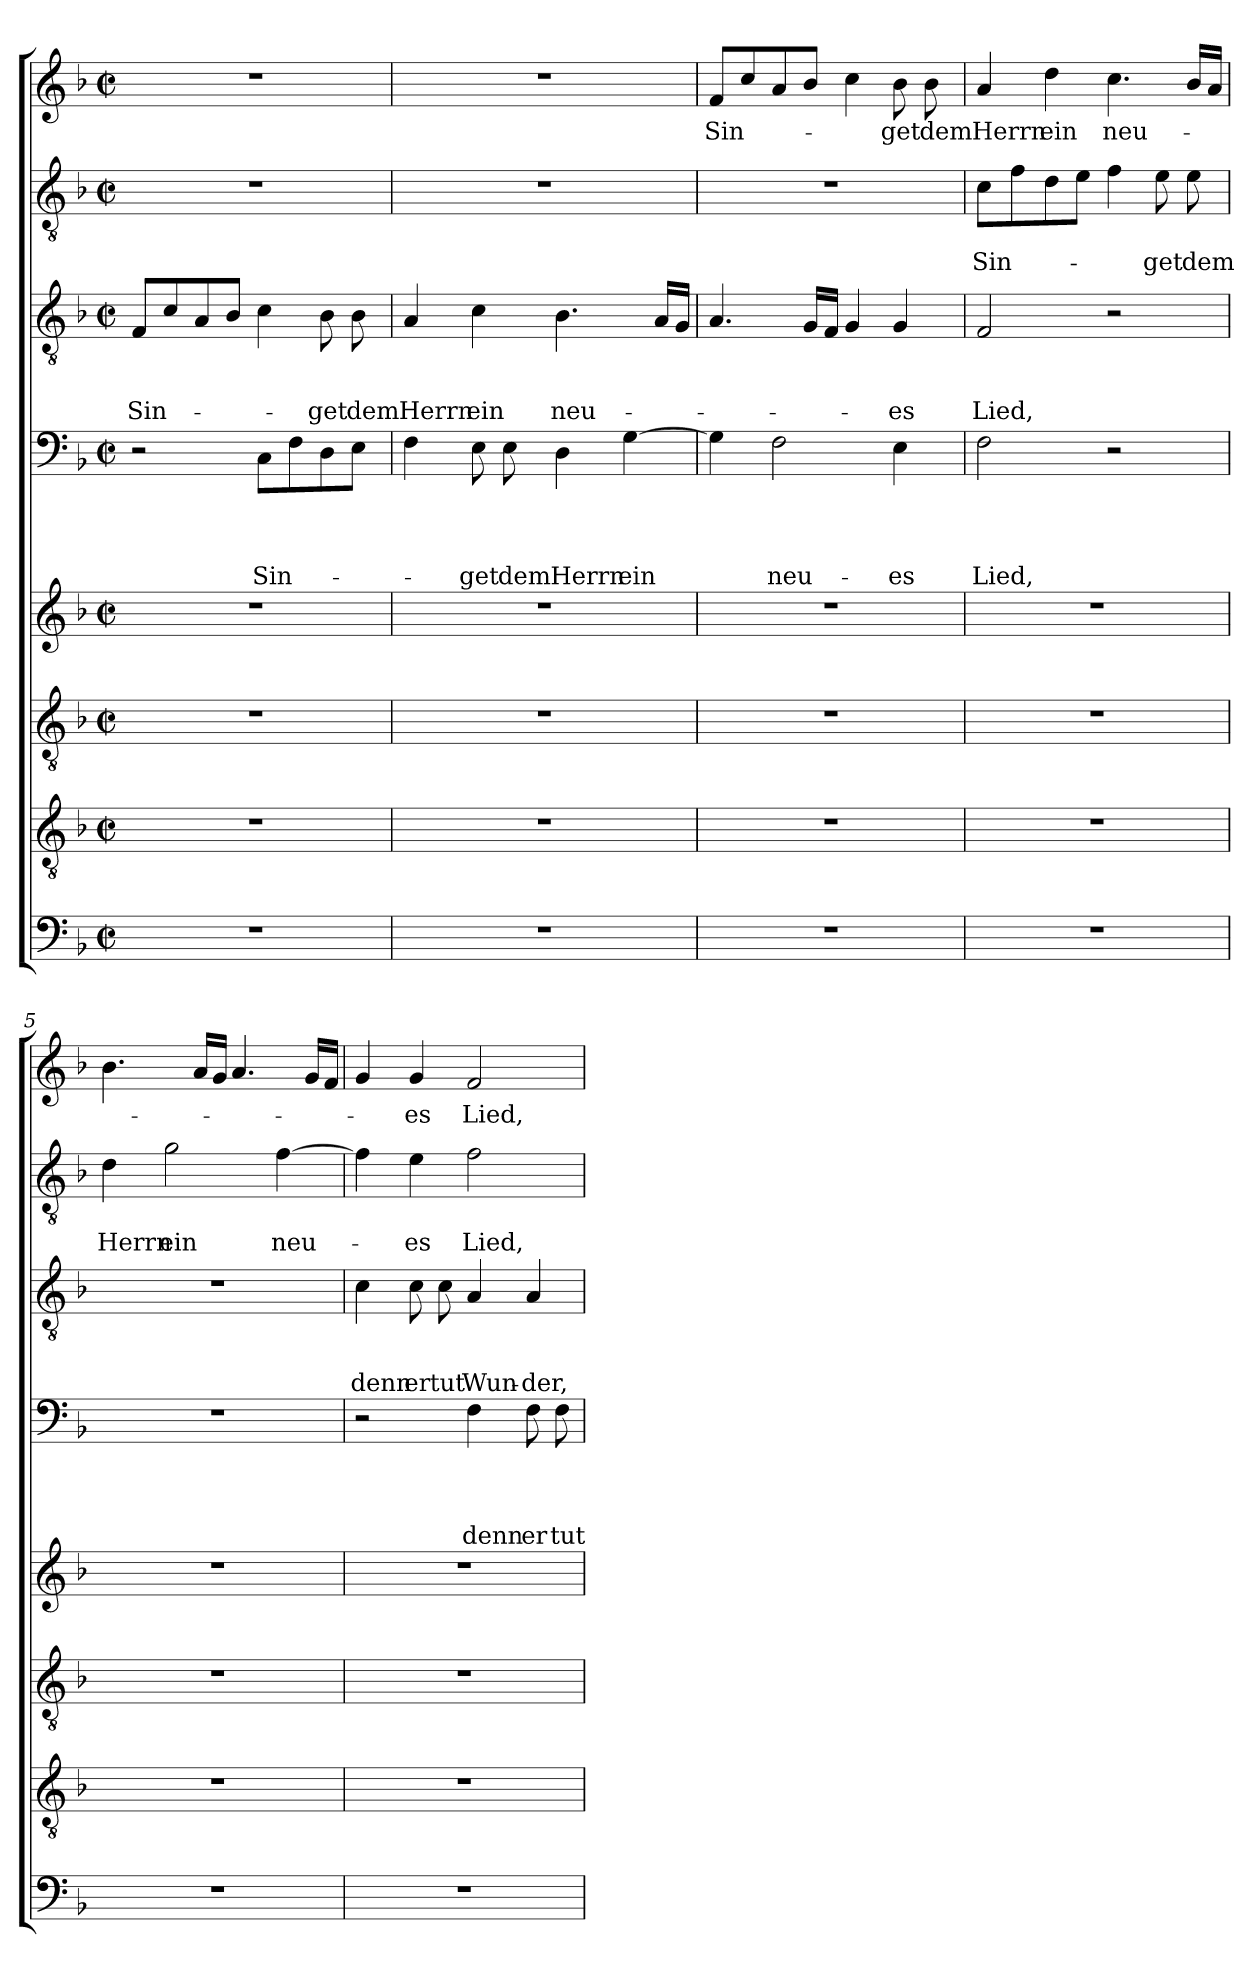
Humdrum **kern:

**kern	**kern	**kern	**kern	**kern	**text	**text	**text	**text	**kern	**text	**text	**text	**kern	**text	**text	**kern	**text
*part8	*part7	*part6	*part5	*part4	*part4	*part4	*part4	*part4	*part3	*part3	*part3	*part3	*part2	*part2	*part2	*part1	*part1
*staff8	*staff7	*staff6	*staff5	*staff4	*staff4	*staff4	*staff4	*staff4	*staff3	*staff3	*staff3	*staff3	*staff2	*staff2	*staff2	*staff1	*staff1
*clefF4	*clefGv2	*clefGv2	*clefG2	*clefF4	*	*	*	*	*clefGv2	*	*	*	*clefGv2	*	*	*clefG2	*
*k[b-]	*k[b-]	*k[b-]	*k[b-]	*k[b-]	*	*	*	*	*k[b-]	*	*	*	*k[b-]	*	*	*k[b-]	*
*F:	*F:	*F:	*F:	*F:	*	*	*	*	*F:	*	*	*	*F:	*	*	*F:	*
*M2/2	*M2/2	*M2/2	*M2/2	*M2/2	*	*	*	*	*M2/2	*	*	*	*M2/2	*	*	*M2/2	*
*met(c|)	*met(c|)	*met(c|)	*met(c|)	*met(c|)	*	*	*	*	*met(c|)	*	*	*	*met(c|)	*	*	*met(c|)	*
=1	=1	=1	=1	=1	=1	=1	=1	=1	=1	=1	=1	=1	=1	=1	=1	=1	=1
!	!	!	!	!	!	!	!	!	!	!	!	!LO:LY:b	!	!	!	!	!
1r	1r	1r	1r	2r	.	.	.	.	8F/L	.	.	Sin-	1r	.	.	1r	.
.	.	.	.	.	.	.	.	.	8c/	.	.	.	.	.	.	.	.
.	.	.	.	.	.	.	.	.	8A/	.	.	.	.	.	.	.	.
.	.	.	.	.	.	.	.	.	8B-/J	.	.	.	.	.	.	.	.
!	!	!	!	!	!	!	!	!LO:LY:b	!	!	!	!	!	!	!	!	!
.	.	.	.	8C\L	.	.	.	Sin-	4c\	.	.	.	.	.	.	.	.
.	.	.	.	8F\	.	.	.	.	.	.	.	.	.	.	.	.	.
!	!	!	!	!	!	!	!	!	!	!	!	!LO:LY:b	!	!	!	!	!
.	.	.	.	8D\	.	.	.	.	8B-\	.	.	-get	.	.	.	.	.
!	!	!	!	!	!	!	!	!	!	!	!	!LO:LY:b	!	!	!	!	!
.	.	.	.	8E\J	.	.	.	.	8B-\	.	.	dem	.	.	.	.	.
=2	=2	=2	=2	=2	=2	=2	=2	=2	=2	=2	=2	=2	=2	=2	=2	=2	=2
!	!	!	!	!	!	!	!	!	!	!	!	!LO:LY:b	!	!	!	!	!
1r	1r	1r	1r	4F\	.	.	.	.	4A/	.	.	Herrn	1r	.	.	1r	.
!	!	!	!	!	!	!	!	!LO:LY:b	!	!	!	!LO:LY:b	!	!	!	!	!
.	.	.	.	8E\	.	.	.	-get	4c\	.	.	ein	.	.	.	.	.
!	!	!	!	!	!	!	!	!LO:LY:b	!	!	!	!	!	!	!	!	!
.	.	.	.	8E\	.	.	.	dem	.	.	.	.	.	.	.	.	.
!	!	!	!	!	!	!	!	!LO:LY:b	!	!	!	!LO:LY:b	!	!	!	!	!
.	.	.	.	4D\	.	.	.	Herrn	4.B-\	.	.	neu-	.	.	.	.	.
!	!	!	!	!	!	!	!	!LO:LY:b	!	!	!	!	!	!	!	!	!
.	.	.	.	[4G\	.	.	.	ein	.	.	.	.	.	.	.	.	.
.	.	.	.	.	.	.	.	.	16A/LL	.	.	.	.	.	.	.	.
.	.	.	.	.	.	.	.	.	16G/JJ	.	.	.	.	.	.	.	.
=3	=3	=3	=3	=3	=3	=3	=3	=3	=3	=3	=3	=3	=3	=3	=3	=3	=3
!	!	!	!	!	!	!	!	!	!	!	!	!	!	!	!	!	!LO:LY:b
1r	1r	1r	1r	4G\]	.	.	.	.	4.A/	.	.	.	1r	.	.	8f/L	Sin-
.	.	.	.	.	.	.	.	.	.	.	.	.	.	.	.	8cc/	.
!	!	!	!	!	!	!	!	!LO:LY:b	!	!	!	!	!	!	!	!	!
.	.	.	.	2F\	.	.	.	neu-	.	.	.	.	.	.	.	8a/	.
.	.	.	.	.	.	.	.	.	16G/LL	.	.	.	.	.	.	8b-/J	.
.	.	.	.	.	.	.	.	.	16F/JJ	.	.	.	.	.	.	.	.
.	.	.	.	.	.	.	.	.	4G/	.	.	.	.	.	.	4cc\	.
!	!	!	!	!	!	!	!	!LO:LY:b	!	!	!	!LO:LY:b	!	!	!	!	!LO:LY:b
.	.	.	.	4E\	.	.	.	-es	4G/	.	.	-es	.	.	.	8b-\	-get
!	!	!	!	!	!	!	!	!	!	!	!	!	!	!	!	!	!LO:LY:b
.	.	.	.	.	.	.	.	.	.	.	.	.	.	.	.	8b-\	dem
=4	=4	=4	=4	=4	=4	=4	=4	=4	=4	=4	=4	=4	=4	=4	=4	=4	=4
!	!	!	!	!	!	!	!	!LO:LY:b	!	!	!	!LO:LY:b	!	!	!LO:LY:b	!	!LO:LY:b
1r	1r	1r	1r	2F\	.	.	.	Lied,	2F/	.	.	Lied,	8c\L	.	Sin-	4a/	Herrn
.	.	.	.	.	.	.	.	.	.	.	.	.	8f\	.	.	.	.
!	!	!	!	!	!	!	!	!	!	!	!	!	!	!	!	!	!LO:LY:b
.	.	.	.	.	.	.	.	.	.	.	.	.	8d\	.	.	4dd\	ein
.	.	.	.	.	.	.	.	.	.	.	.	.	8e\J	.	.	.	.
!	!	!	!	!	!	!	!	!	!	!	!	!	!	!	!	!	!LO:LY:b
.	.	.	.	2r	.	.	.	.	2r	.	.	.	4f\	.	.	4.cc\	neu-
!	!	!	!	!	!	!	!	!	!	!	!	!	!	!	!LO:LY:b	!	!
.	.	.	.	.	.	.	.	.	.	.	.	.	8e\	.	-get	.	.
!	!	!	!	!	!	!	!	!	!	!	!	!	!	!	!LO:LY:b	!	!
.	.	.	.	.	.	.	.	.	.	.	.	.	8e\	.	dem	16b-/LL	.
.	.	.	.	.	.	.	.	.	.	.	.	.	.	.	.	16a/JJ	.
=5	=5	=5	=5	=5	=5	=5	=5	=5	=5	=5	=5	=5	=5	=5	=5	=5	=5
!	!	!	!	!	!	!	!	!	!	!	!	!	!	!	!LO:LY:b	!	!
1r	1r	1r	1r	1r	.	.	.	.	1r	.	.	.	4d\	.	Herrn	4.b-\	.
!	!	!	!	!	!	!	!	!	!	!	!	!	!	!	!LO:LY:b	!	!
.	.	.	.	.	.	.	.	.	.	.	.	.	2g\	.	ein	.	.
.	.	.	.	.	.	.	.	.	.	.	.	.	.	.	.	16a/LL	.
.	.	.	.	.	.	.	.	.	.	.	.	.	.	.	.	16g/JJ	.
.	.	.	.	.	.	.	.	.	.	.	.	.	.	.	.	4.a/	.
!	!	!	!	!	!	!	!	!	!	!	!	!	!	!	!LO:LY:b	!	!
.	.	.	.	.	.	.	.	.	.	.	.	.	[4f\	.	neu-	.	.
.	.	.	.	.	.	.	.	.	.	.	.	.	.	.	.	16g/LL	.
.	.	.	.	.	.	.	.	.	.	.	.	.	.	.	.	16f/JJ	.
!!LO:LB:g=z
=6	=6	=6	=6	=6	=6	=6	=6	=6	=6	=6	=6	=6	=6	=6	=6	=6	=6
!	!	!	!	!	!	!	!	!	!	!	!	!LO:LY:b	!	!	!	!	!
1r	1r	1r	1r	2r	.	.	.	.	4c\	.	.	denn	4f\]	.	.	4g/	.
!	!	!	!	!	!	!	!	!	!	!	!	!LO:LY:b	!	!	!LO:LY:b	!	!LO:LY:b
.	.	.	.	.	.	.	.	.	8c\	.	.	er	4e\	.	-es	4g/	-es
!	!	!	!	!	!	!	!	!	!	!	!	!LO:LY:b	!	!	!	!	!
.	.	.	.	.	.	.	.	.	8c\	.	.	tut	.	.	.	.	.
!	!	!	!	!	!	!	!	!LO:LY:b	!	!	!	!LO:LY:b	!	!	!LO:LY:b	!	!LO:LY:b
.	.	.	.	4F\	.	.	.	denn	4A/	.	.	Wun-	2f\	.	Lied,	2f/	Lied,
!	!	!	!	!	!	!	!	!LO:LY:b	!	!	!	!LO:LY:b	!	!	!	!	!
.	.	.	.	8F\	.	.	.	er	4A/	.	.	-der,	.	.	.	.	.
!	!	!	!	!	!	!	!	!LO:LY:b	!	!	!	!	!	!	!	!	!
.	.	.	.	8F\	.	.	.	tut	.	.	.	.	.	.	.	.	.
=	=	=	=	=	=	=	=	=	=	=	=	=	=	=	=	=	=
*-	*-	*-	*-	*-	*-	*-	*-	*-	*-	*-	*-	*-	*-	*-	*-	*-	*-
